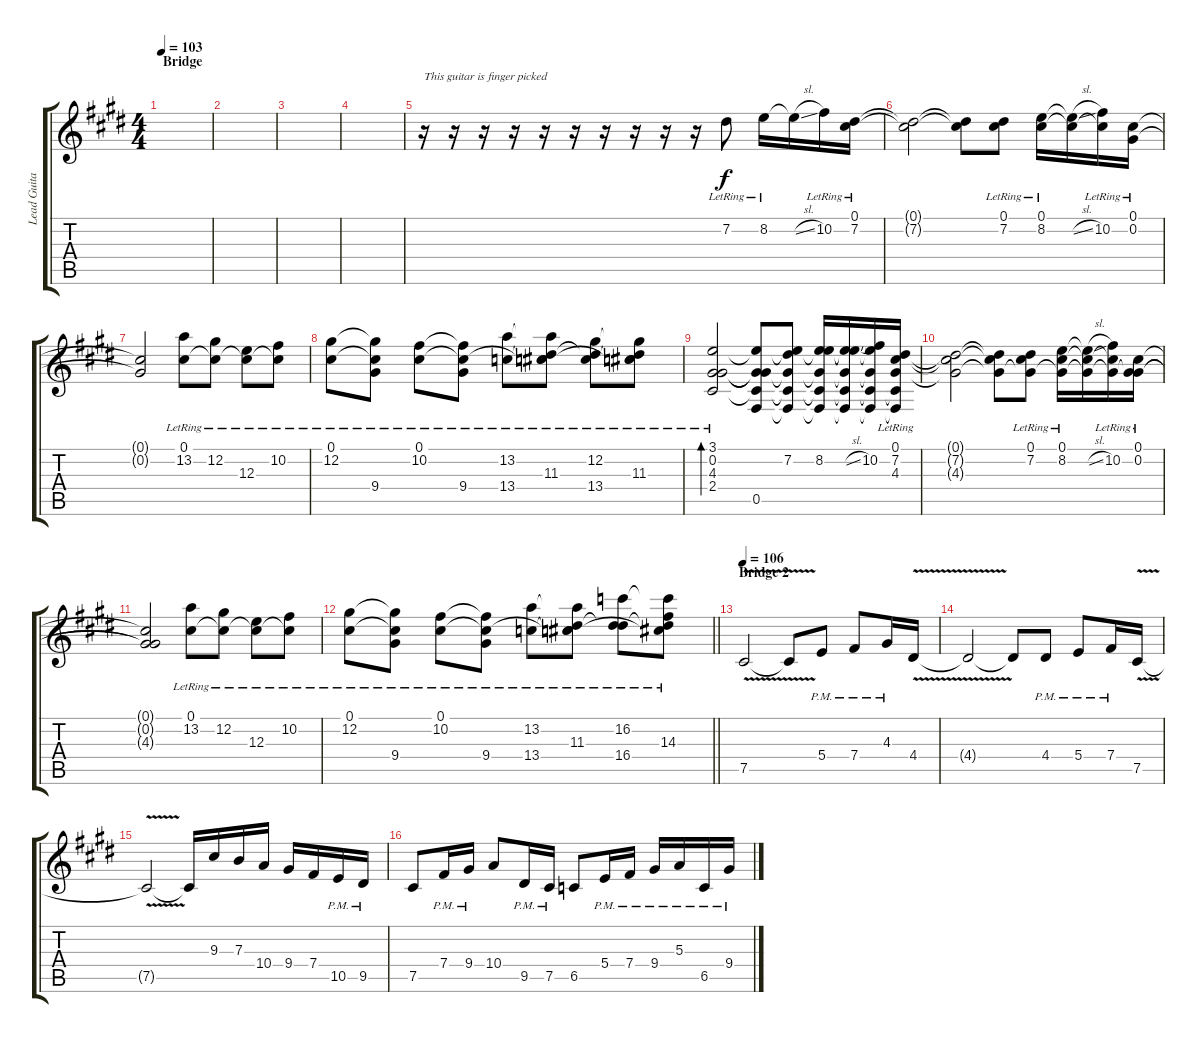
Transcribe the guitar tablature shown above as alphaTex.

\track ("Lead Guitar 2" "Lead Guita") {instrument distortionguitar}
\staff {score tabs}
\tuning (Db4 Ab3 E3 B2 Gb2 Db2) {hide}
\ts (4 4)
\section ("" "Bridge")
\tempo 103
\clef g2
\ks c#minor
|
|
|
|
r.16{txt "This guitar is finger picked"} r.16 r.16 r.16 r.16 r.16 r.16 r.16 r.16 r.16 7.2{lr}.8 8.2{lr}.16 8.2{sl t}.16 10.2{lr}.16 (0.1{lr} 7.2{lr}).16 |
(0.1{t} 7.2{t}).2 (0.1{t} 7.2{t}).8 (0.1 7.2{lr}).8 (0.1 8.2{lr}).16 (0.1{t} 8.2{sl t}).16 (0.1{t} 10.2{lr}).16 (0.1{lr} 0.2{lr}).16 |
(0.1{t} 0.2{t}).2 (0.1{lr} 13.2{lr}).8 (0.1{t} 12.2{lr}).8 (0.1{t} 12.3{lr}).8 (0.1{t} 10.2{lr}).8 |
(0.1{lr} 12.2{lr}).8 (0.1{t} 12.2{t} 9.4{lr}).8 (0.1{lr} 10.2{lr}).8 (0.1{t} 10.2{t} 9.4{lr}).8 (13.2{lr} 13.4).8 (0.1{t} 13.2{t} 11.3{lr} 13.4{t}).8 (12.2{lr} 11.3{t} 13.4).8 (0.1{t} 12.2{t} 11.3{lr} 13.4{t}).8 |
(3.1{lr} 0.2{lr} 4.3{lr} 2.4{lr}).2{bd 120} (3.1{t} 0.2{t} 4.3{t} 2.4{t} 0.5).8 (3.1{t} 7.2 4.3{t} 2.4{t} 0.5{t}).8 (3.1{t} 8.2 4.3{t} 2.4{t} 0.5{t}).16 (3.1{t} 8.2{sl t} 4.3{t} 2.4{t} 0.5{t}).16 (3.1{t} 10.2 4.3{t} 2.4{t} 0.5{t}).16 (0.1{lr} 7.2{lr} 4.3 2.4{t} 0.5{t}).16 |
(0.1{t} 7.2{t} 4.3{t}).2 (0.1{t} 7.2{t} 4.3{t}).8 (0.1 7.2{lr} 4.3{t}).8 (0.1 8.2{lr} 4.3{t}).16 (0.1{t} 8.2{sl t} 4.3{t}).16 (0.1{t} 10.2{lr} 4.3{t}).16 (0.1{lr} 0.2{lr} 4.3{t}).16 |
(0.1{t} 0.2{t} 4.3{t}).2 (0.1{lr} 13.2{lr}).8 (0.1{t} 12.2{lr}).8 (0.1{t} 12.3{lr}).8 (0.1{t} 10.2{lr}).8 |
\barLineRight lightlight
(0.1{lr} 12.2{lr}).8 (0.1{t} 12.2{t} 9.4{lr}).8 (0.1{lr} 10.2{lr}).8 (0.1{t} 10.2{t} 9.4{lr}).8 (13.2{lr} 13.4).8 (0.1{t} 13.2{t} 11.3{lr} 13.4{t}).8 (16.2{lr} 11.3{t} 16.4).8 (0.1{t} 16.2{t} 14.3{lr} 16.4{t}).8 |
\section ("" "Bridge 2")
\tempo 106
7.5{v}.2{balance 16 instrument distortionguitar} 7.5{t}.8 5.4{pm}.8 7.4{pm}.8 4.3{pm}.16 4.4{v}.16 |
4.4{t}.2 4.4{t}.8 4.4{pm}.8 5.4{pm}.8 7.4{pm}.16 7.5{v}.16 |
7.5{t}.2 7.5{t}.16 9.3.16 7.3.16 10.4.16 9.4.16 7.4.16 10.5{pm}.16 9.5{pm}.16 |
7.5.8 7.4{pm}.16 9.4{pm}.16 10.4.8 9.5{pm}.16 7.5{pm}.16 6.5.8 5.4{pm}.16 7.4{pm}.16 9.4{pm}.16 5.3{pm}.16 6.5{pm}.16 9.4{pm}.16
